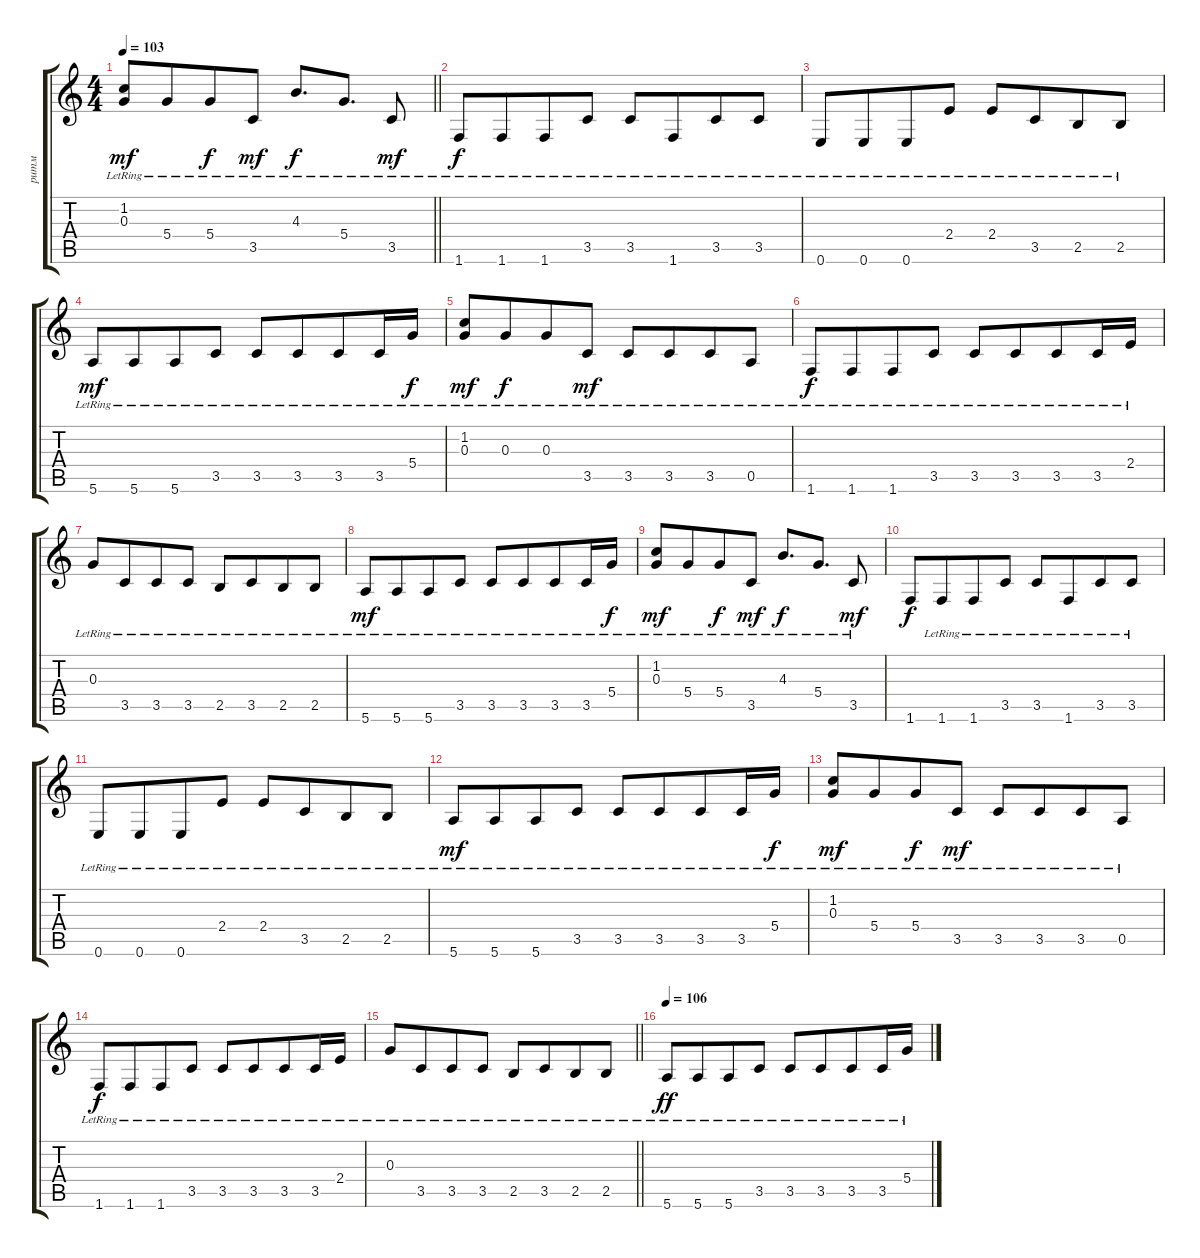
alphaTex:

\track ("ритм" "ритм") {instrument electricguitarjazz}
\staff {score tabs}
\tuning (E4 B3 G3 D3 A2 E2) {hide}
\ts (4 4)
\tempo 103
\clef g2
\barLineRight lightlight
\ks aminor
(1.2{lr} 0.3{lr}).8{dy mf} 5.4{lr}.8{beam merge} 5.4{lr}.8{dy f} 3.5{lr}.8{dy mf} 4.3{lr}.8{d dy f beam merge} 5.4{lr}.8{d} 3.5{lr}.8{dy mf} |
\section ("" "")
1.6{lr}.8{dy f} 1.6{lr}.8{beam merge} 1.6{lr}.8 3.5{lr}.8 3.5{lr}.8 1.6{lr}.8{beam merge} 3.5{lr}.8 3.5{lr}.8 |
0.6{lr}.8 0.6{lr}.8{beam merge} 0.6{lr}.8 2.4{lr}.8 2.4{lr}.8 3.5{lr}.8{beam merge} 2.5{lr}.8 2.5{lr}.8 |
5.6{lr}.8{dy mf} 5.6{lr}.8{beam merge} 5.6{lr}.8 3.5{lr}.8 3.5{lr}.8 3.5{lr}.8{beam merge} 3.5{lr}.8 3.5{lr}.16 5.4{lr}.16{dy f} |
(1.2{lr} 0.3{lr}).8{dy mf} 0.3{lr}.8{dy f beam merge} 0.3{lr}.8 3.5{lr}.8{dy mf} 3.5{lr}.8 3.5{lr}.8{beam merge} 3.5{lr}.8 0.5{lr}.8 |
1.6{lr}.8{dy f} 1.6{lr}.8{beam merge} 1.6{lr}.8 3.5{lr}.8 3.5{lr}.8 3.5{lr}.8{beam merge} 3.5{lr}.8 3.5{lr}.16 2.4{lr}.16 |
0.3{lr}.8 3.5{lr}.8{beam merge} 3.5{lr}.8 3.5{lr}.8 2.5{lr}.8 3.5{lr}.8{beam merge} 2.5{lr}.8 2.5{lr}.8 |
5.6{lr}.8{dy mf} 5.6{lr}.8{beam merge} 5.6{lr}.8 3.5{lr}.8 3.5{lr}.8 3.5{lr}.8{beam merge} 3.5{lr}.8 3.5{lr}.16 5.4{lr}.16{dy f} |
(1.2 0.3{lr}).8{dy mf} 5.4{lr}.8{beam merge} 5.4{lr}.8{dy f} 3.5{lr}.8{dy mf} 4.3{lr}.8{d dy f beam merge} 5.4{lr}.8{d} 3.5{lr}.8{dy mf} |
1.6.8{dy f} 1.6{lr}.8{beam merge} 1.6{lr}.8 3.5{lr}.8 3.5{lr}.8 1.6{lr}.8{beam merge} 3.5{lr}.8 3.5{lr}.8 |
0.6{lr}.8 0.6{lr}.8{beam merge} 0.6{lr}.8 2.4{lr}.8 2.4{lr}.8 3.5{lr}.8{beam merge} 2.5{lr}.8 2.5{lr}.8 |
5.6{lr}.8{dy mf} 5.6{lr}.8{beam merge} 5.6{lr}.8 3.5{lr}.8 3.5{lr}.8 3.5{lr}.8{beam merge} 3.5{lr}.8 3.5{lr}.16 5.4{lr}.16{dy f} |
(1.2{lr} 0.3{lr}).8{dy mf} 5.4{lr}.8{beam merge} 5.4{lr}.8{dy f} 3.5{lr}.8{dy mf} 3.5{lr}.8 3.5{lr}.8{beam merge} 3.5{lr}.8 0.5{lr}.8 |
1.6{lr}.8{dy f} 1.6{lr}.8{beam merge} 1.6{lr}.8 3.5{lr}.8 3.5{lr}.8 3.5{lr}.8{beam merge} 3.5{lr}.8 3.5{lr}.16 2.4{lr}.16 |
\barLineRight lightlight
0.3{lr}.8 3.5{lr}.8{beam merge} 3.5{lr}.8 3.5{lr}.8 2.5{lr}.8 3.5{lr}.8{beam merge} 2.5{lr}.8 2.5{lr}.8 |
\section ("" "")
\tempo 106
5.6{lr}.8{dy ff} 5.6{lr}.8{beam merge} 5.6{lr}.8 3.5{lr}.8 3.5{lr}.8 3.5{lr}.8{beam merge} 3.5{lr}.8 3.5{lr}.16 5.4{lr}.16
